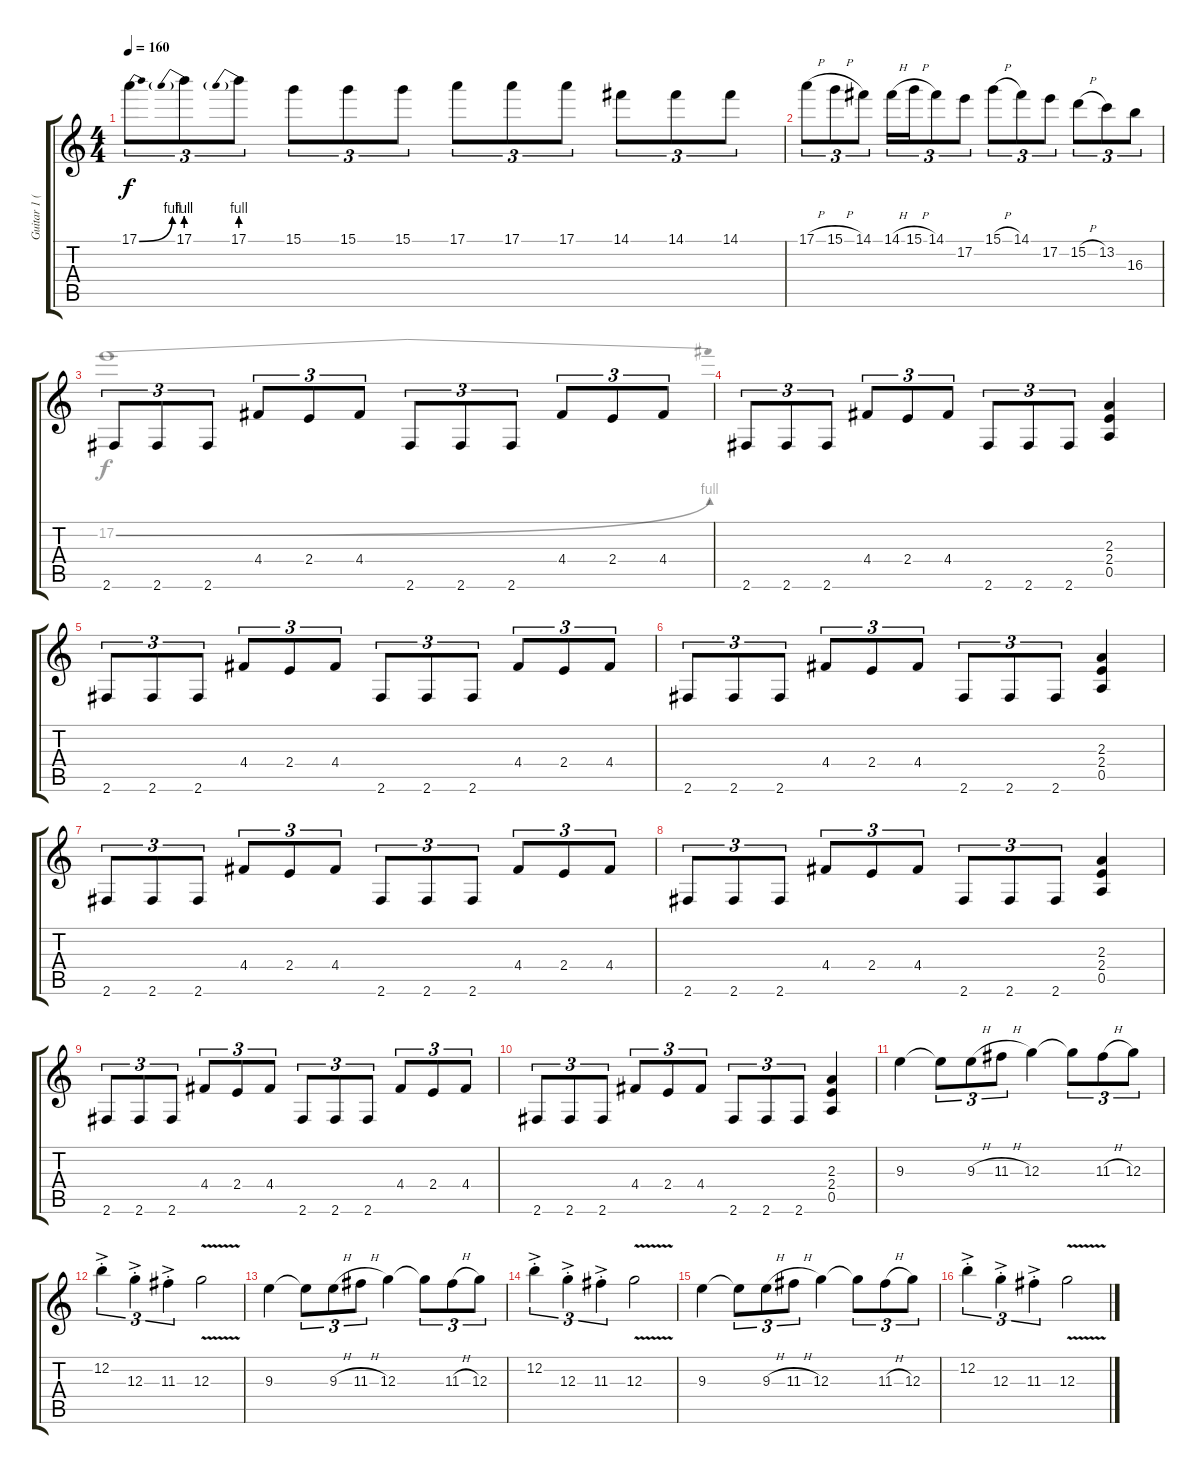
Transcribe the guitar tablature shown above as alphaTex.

\track ("Guitar 1 (Murray)" "Guitar 1 (") {instrument distortionguitar}
\staff {score tabs}
\tuning (E4 B3 G3 D3 A2 E2) {hide}
\voice
\ts (4 4)
\tempo 160
\clef g2
\ks c
17.1{be (bend 0 0 60 4)}.8{tu (3 2) dy f} 17.1{be (prebend 0 4 60 4)}.8{tu (3 2)} 17.1{be (prebend 0 4 60 4)}.8{tu (3 2)} 15.1.8{tu (3 2)} 15.1.8{tu (3 2)} 15.1.8{tu (3 2)} 17.1.8{tu (3 2)} 17.1.8{tu (3 2)} 17.1.8{tu (3 2)} 14.1.8{tu (3 2)} 14.1.8{tu (3 2)} 14.1.8{tu (3 2)} |
17.1{h}.8{tu (3 2)} 15.1{h}.8{tu (3 2)} 14.1.8{tu (3 2)} 14.1{h}.16{tu (3 2)} 15.1{h}.16{tu (3 2)} 14.1.8{tu (3 2)} 17.2.8{tu (3 2)} 15.1{h}.8{tu (3 2)} 14.1.8{tu (3 2)} 17.2.8{tu (3 2)} 15.2{h}.8{tu (3 2)} 13.2.8{tu (3 2)} 16.3.8{tu (3 2)} |
2.6.8{tu (3 2)} 2.6.8{tu (3 2)} 2.6.8{tu (3 2)} 4.4.8{tu (3 2)} 2.4.8{tu (3 2)} 4.4.8{tu (3 2)} 2.6.8{tu (3 2)} 2.6.8{tu (3 2)} 2.6.8{tu (3 2)} 4.4.8{tu (3 2)} 2.4.8{tu (3 2)} 4.4.8{tu (3 2)} |
2.6.8{tu (3 2)} 2.6.8{tu (3 2)} 2.6.8{tu (3 2)} 4.4.8{tu (3 2)} 2.4.8{tu (3 2)} 4.4.8{tu (3 2)} 2.6.8{tu (3 2)} 2.6.8{tu (3 2)} 2.6.8{tu (3 2)} (2.3 2.4 0.5).4 |
2.6.8{tu (3 2)} 2.6.8{tu (3 2)} 2.6.8{tu (3 2)} 4.4.8{tu (3 2)} 2.4.8{tu (3 2)} 4.4.8{tu (3 2)} 2.6.8{tu (3 2)} 2.6.8{tu (3 2)} 2.6.8{tu (3 2)} 4.4.8{tu (3 2)} 2.4.8{tu (3 2)} 4.4.8{tu (3 2)} |
2.6.8{tu (3 2)} 2.6.8{tu (3 2)} 2.6.8{tu (3 2)} 4.4.8{tu (3 2)} 2.4.8{tu (3 2)} 4.4.8{tu (3 2)} 2.6.8{tu (3 2)} 2.6.8{tu (3 2)} 2.6.8{tu (3 2)} (2.3 2.4 0.5).4 |
2.6.8{tu (3 2)} 2.6.8{tu (3 2)} 2.6.8{tu (3 2)} 4.4.8{tu (3 2)} 2.4.8{tu (3 2)} 4.4.8{tu (3 2)} 2.6.8{tu (3 2)} 2.6.8{tu (3 2)} 2.6.8{tu (3 2)} 4.4.8{tu (3 2)} 2.4.8{tu (3 2)} 4.4.8{tu (3 2)} |
2.6.8{tu (3 2)} 2.6.8{tu (3 2)} 2.6.8{tu (3 2)} 4.4.8{tu (3 2)} 2.4.8{tu (3 2)} 4.4.8{tu (3 2)} 2.6.8{tu (3 2)} 2.6.8{tu (3 2)} 2.6.8{tu (3 2)} (2.3 2.4 0.5).4 |
2.6.8{tu (3 2)} 2.6.8{tu (3 2)} 2.6.8{tu (3 2)} 4.4.8{tu (3 2)} 2.4.8{tu (3 2)} 4.4.8{tu (3 2)} 2.6.8{tu (3 2)} 2.6.8{tu (3 2)} 2.6.8{tu (3 2)} 4.4.8{tu (3 2)} 2.4.8{tu (3 2)} 4.4.8{tu (3 2)} |
2.6.8{tu (3 2)} 2.6.8{tu (3 2)} 2.6.8{tu (3 2)} 4.4.8{tu (3 2)} 2.4.8{tu (3 2)} 4.4.8{tu (3 2)} 2.6.8{tu (3 2)} 2.6.8{tu (3 2)} 2.6.8{tu (3 2)} (2.3 2.4 0.5).4 |
9.3.4 9.3{t}.8{tu (3 2)} 9.3{h}.8{tu (3 2)} 11.3{h}.8{tu (3 2)} 12.3.4 12.3{t}.8{tu (3 2)} 11.3{h}.8{tu (3 2)} 12.3.8{tu (3 2)} |
12.2{ac st}.4{tu (3 2)} 12.3{ac st}.4{tu (3 2)} 11.3{ac st}.4{tu (3 2)} 12.3{v}.2 |
9.3.4 9.3{t}.8{tu (3 2)} 9.3{h}.8{tu (3 2)} 11.3{h}.8{tu (3 2)} 12.3.4 12.3{t}.8{tu (3 2)} 11.3{h}.8{tu (3 2)} 12.3.8{tu (3 2)} |
12.2{ac st}.4{tu (3 2)} 12.3{ac st}.4{tu (3 2)} 11.3{ac st}.4{tu (3 2)} 12.3{v}.2 |
9.3.4 9.3{t}.8{tu (3 2)} 9.3{h}.8{tu (3 2)} 11.3{h}.8{tu (3 2)} 12.3.4 12.3{t}.8{tu (3 2)} 11.3{h}.8{tu (3 2)} 12.3.8{tu (3 2)} |
12.2{ac st}.4{tu (3 2)} 12.3{ac st}.4{tu (3 2)} 11.3{ac st}.4{tu (3 2)} 12.3{v}.2
\voice
\clef g2
\ottava regular
\simile none
\ks c
|
|
17.2{be (bend 0 0 60 4)}.1 |
|
|
|
|
|
|
|
|
|
|
|
|
